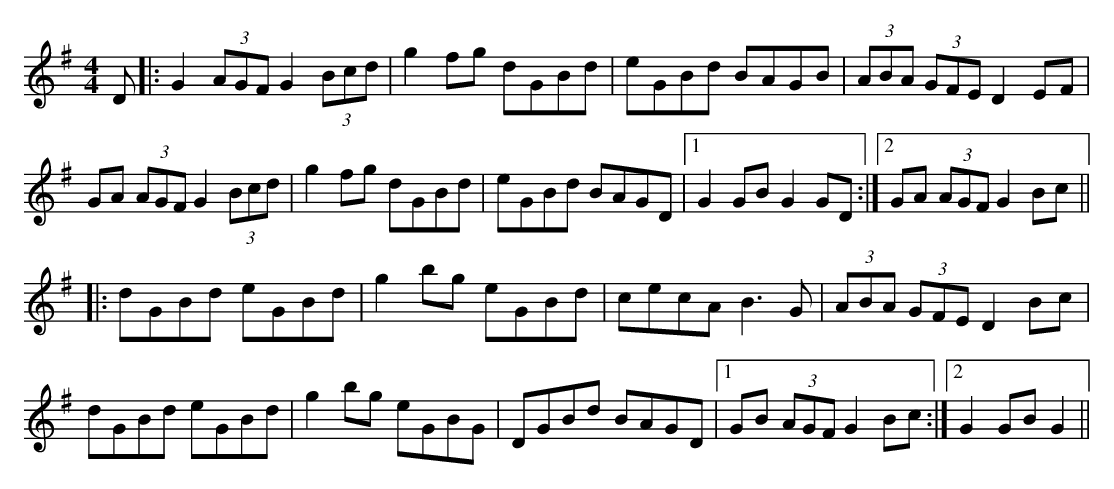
X:1
M:4/4
K:G
D|:G2 (3AGF G2 (3Bcd|g2 fg dGBd|eGBd BAGB|(3ABA (3GFE D2EF|
GA (3AGF G2 (3Bcd|g2 fg dGBd|eGBd BAGD|1 G2GB G2GD:|2 GA (3AGF G2Bc||
|:dGBd eGBd|g2bg eGBd|cecA B3G|(3ABA (3GFE D2Bc|
dGBd eGBd|g2bg eGBG|DGBd BAGD|1 GB (3AGF G2Bc:|2 G2GB G2||
